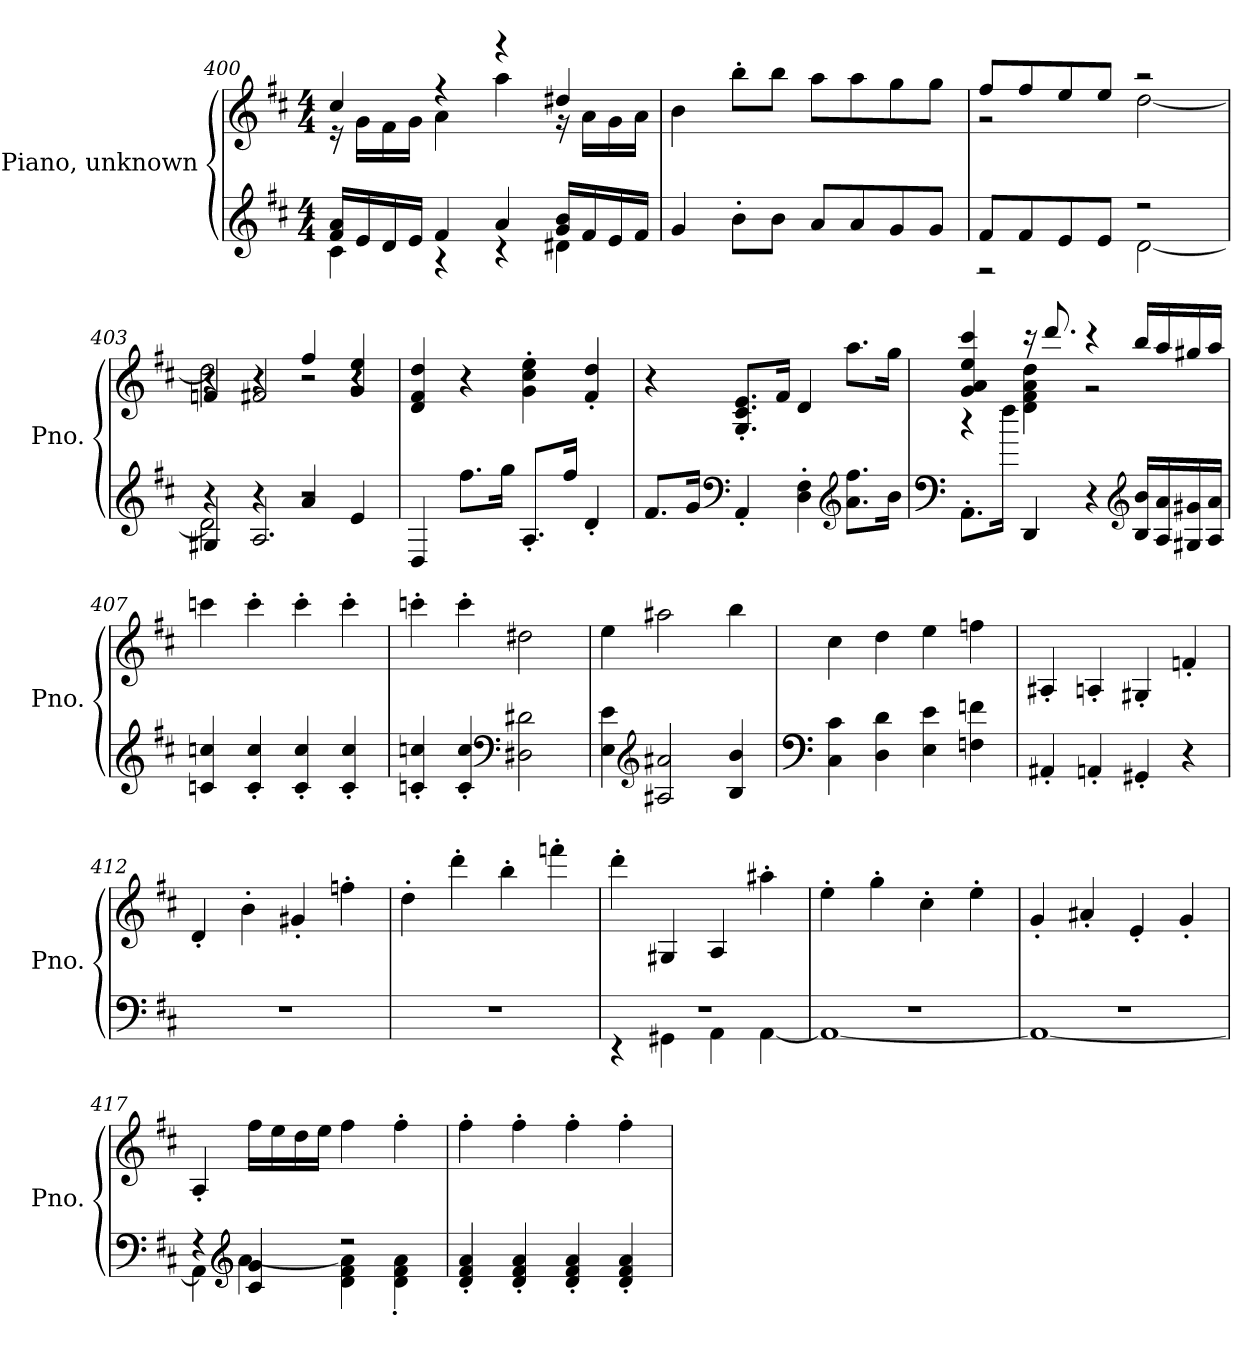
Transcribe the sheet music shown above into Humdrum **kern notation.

**kern	**kern
*part1	*part1
*staff2	*staff1
*I"Piano, unknown	*
*I'Pno.	*
*clefG2	*clefG2
*k[f#c#]	*k[f#c#]
*M4/4	*M4/4
=400	=400
*^	*^
16f#/ 16a/LL	4c#\	4cc#/	16r
16e/	.	.	16g\LL
16d/	.	.	16f#\
16e/JJ	.	.	16g\JJ
4f#/	4r	4r	4a\
4a/	4r	4r	4aa\
16g/ 16b/LL	4d#X\	4dd#X/	16r
16f#/	.	.	16a\LL
16e/	.	.	16g\
16f#/JJ	.	.	16a\JJ
*v	*v	*	*
*	*v	*v
=401	=401
4g/	4b\
8b'\L	8bb'\L
8b\J	8bb\J
8a/L	8aa\L
8a/	8aa\
8g/	8gg\
8g/J	8gg\J
=402	=402
*^	*^
8f#/L	2r	8ff#/L	2r
8f#/	.	8ff#/	.
8e/	.	8ee/	.
8e/J	.	8ee/J	.
2r	[2d\	2r	[2dd\
=403	=403	=403	=403
*	*^	*	*^
4G#X/	2d\]	4r	4fn/	2dd\]	4r
4r	.	2.A/	4r	.	2f#X/
4a/	2r	.	4ff#/	2r	.
4e/	.	.	4g/ 4ee/	.	4r
*v	*v	*v	*	*	*
*	*v	*v	*v
!!LO:LB:g=z
=404	=404
4D/	4d/ 4f#/ 4dd/
8.ff#\L	4r
16gg\Jk	.
8.A'/L	4g\' 4cc#\' 4ee\'
16ff#/Jk	.
4d'/	4f#/' 4dd/'
=405	=405
8.f#/L	4r
16g/Jk	.
*clefF4	*
4AA'/	8.G/' 8.c#/' 8.e/'L
.	16f#/Jk
4D\' 4F#\'	4d/
*clefG2	*
8.a\ 8.ff#\L	8.aa\L
16b\Jk	16gg\Jk
=406	=406
*clefF4	*
*	*^
8.AA'\L	4g/ 4a/ 4ee/ 4ccc#/	4r
16ff#\Jk	.	.
4DD/	16r	4d\ 4f#\ 4a\ 4dd\
.	8.ddd/	.
4r	4r	2r
*clefG2	*	*
16B/ 16b/LL	16bb/LL	.
16A/ 16a/	16aa/	.
16G#X/ 16g#X/	16gg#X/	.
16A/ 16a/JJ	16aa/JJ	.
*	*v	*v
=407	=407
4cn/ 4ccn/	4cccn\
4c/' 4cc/'	4ccc'\
4c/' 4cc/'	4ccc'\
4c/' 4cc/'	4ccc'\
!!LO:LB:g=z
=408	=408
4cn/' 4ccn/'	4cccn'\
4c/' 4cc/'	4ccc'\
*clefF4	*
2D#X\ 2d#X\	2dd#X\
=409	=409
4E\ 4e\	4ee\
*clefG2	*
2A#X/ 2a#X/	2aa#X\
4B/ 4b/	4bb\
=410	=410
*clefF4	*
4C#\ 4c#\	4cc#\
4D\ 4d\	4dd\
4E\ 4e\	4ee\
4Fn\ 4fn\	4ffn\
=411	=411
4AA#X'/	4A#X'/
4AAn'/	4An'/
4GG#X'/	4G#X'/
4r	4fn'/
=412	=412
1r	4d'/
.	4b'\
.	4g#X'/
.	4ffn'\
=413	=413
1r	4dd'\
.	4ddd'\
.	4bb'\
.	4fffn'\
!!LO:LB:g=z
=414	=414
*^	*
1r	4r	4ddd'\
.	4GG#X\	4G#X/
.	4AA\	4A/
.	[4AA\	4aa#X'\
=415	=415	=415
1r	1AA_	4ee'\
.	.	4gg'\
.	.	4cc#'\
.	.	4ee'\
=416	=416	=416
1r	1AA_	4g'/
.	.	4a#X'/
.	.	4e'/
.	.	4g'/
=417	=417	=417
4r	4AA\]	4A'/
*clefG2	*	*
4c#/ 4g/	[4a\	16ff#\LL
.	.	16ee\
.	.	16dd\
.	.	16ee\JJ
2r	4d\ 4f#\ 4a\]	4ff#\
.	4d\' 4f#\' 4a\'	4ff#'\
*v	*v	*
=418	=418
4d/' 4f#/' 4a/'	4ff#'\
4d/' 4f#/' 4a/'	4ff#'\
4d/' 4f#/' 4a/'	4ff#'\
4d/' 4f#/' 4a/'	4ff#'\
=	=
*-	*-
